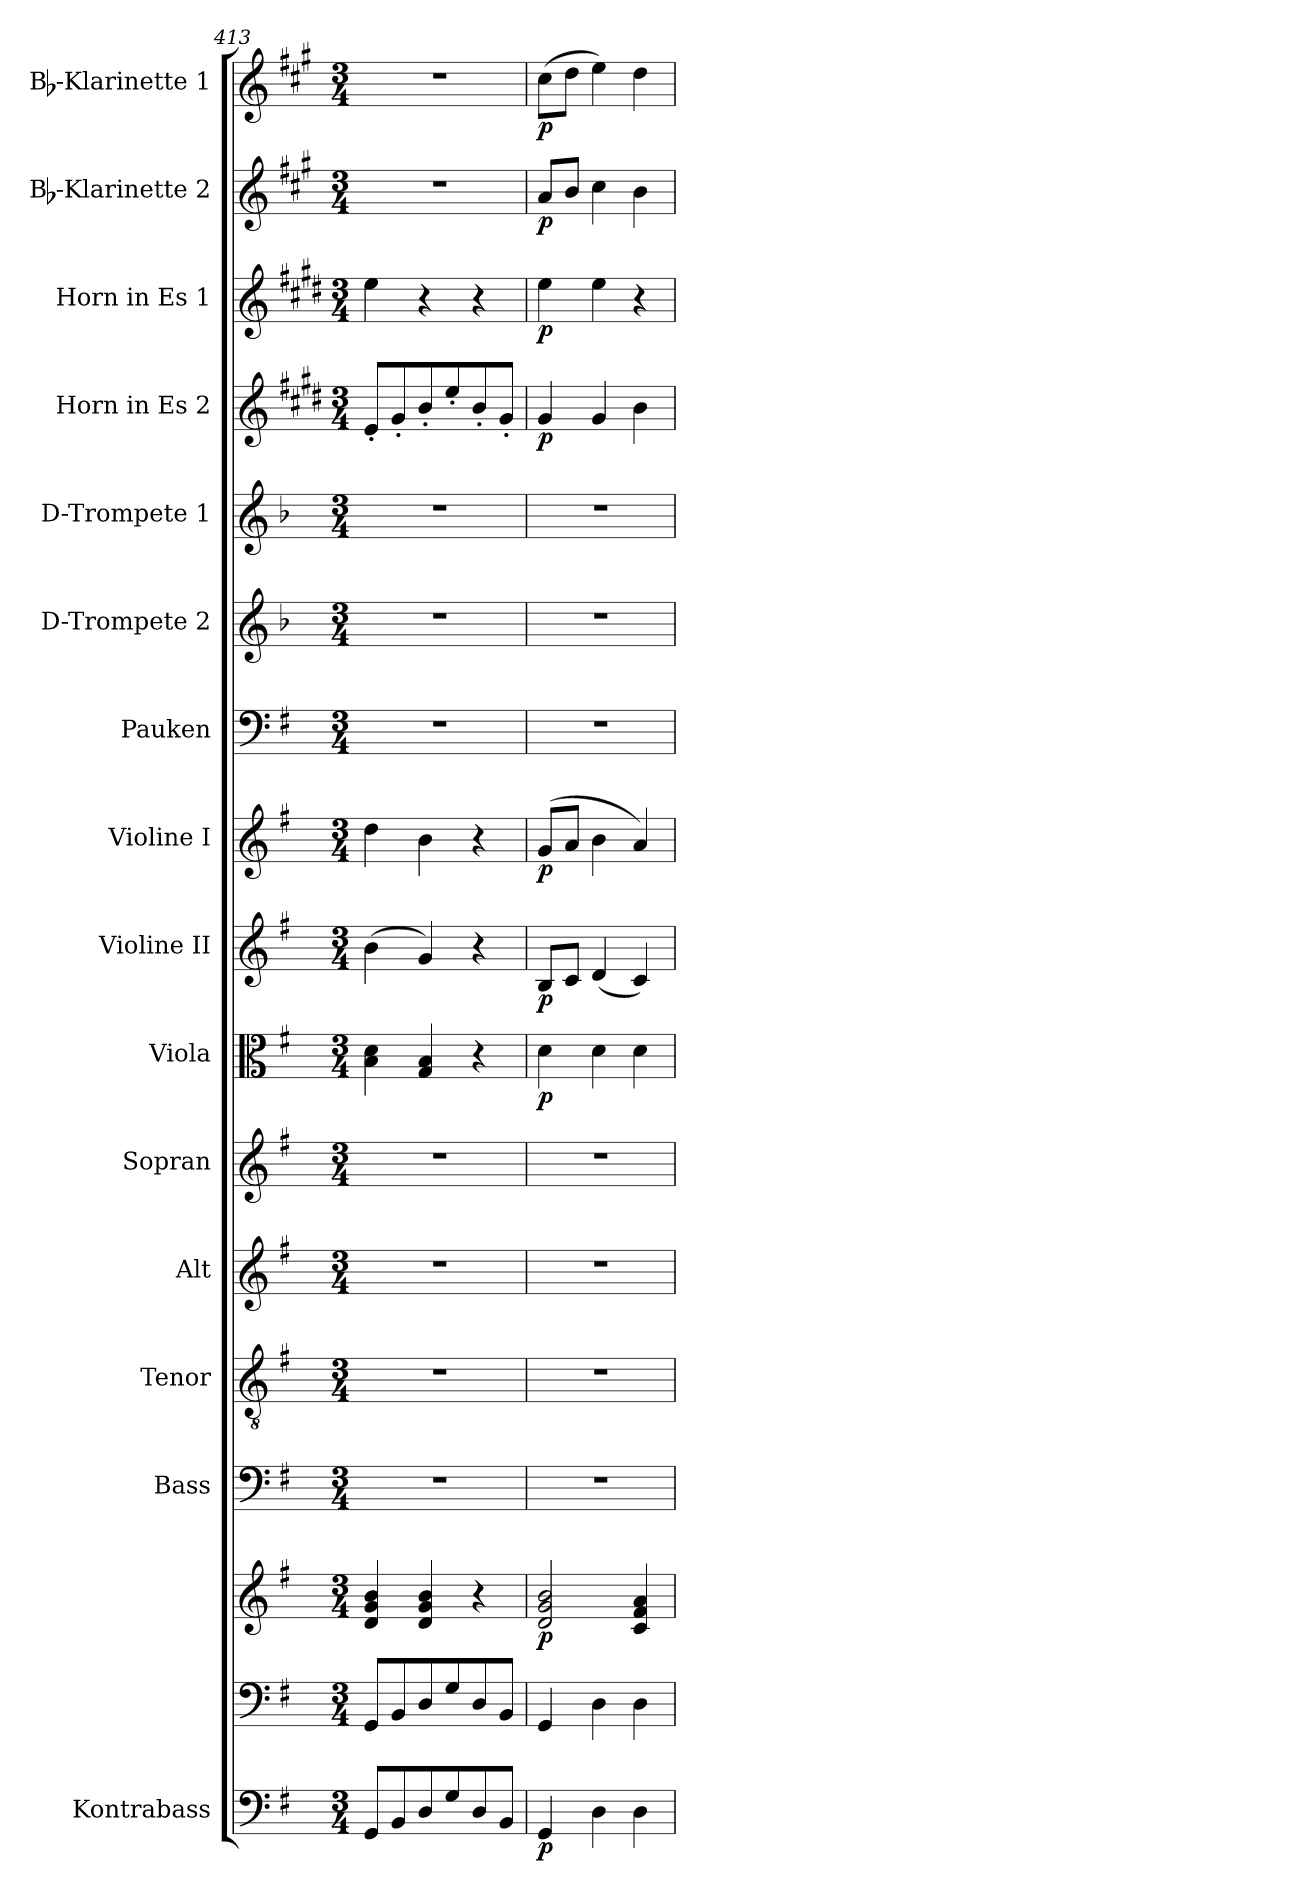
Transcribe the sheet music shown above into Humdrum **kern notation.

**kern	**dynam	**kern	**kern	**dynam	**kern	**kern	**kern	**kern	**kern	**dynam	**kern	**dynam	**kern	**dynam	**kern	**kern	**kern	**kern	**dynam	**kern	**dynam	**kern	**dynam	**kern	**dynam
*part16	*part16	*part15	*part15	*part15	*part14	*part13	*part12	*part11	*part10	*part10	*part9	*part9	*part8	*part8	*part7	*part6	*part5	*part4	*part4	*part3	*part3	*part2	*part2	*part1	*part1
*staff17	*staff17	*staff16	*staff15	*staff15/16	*staff14	*staff13	*staff12	*staff11	*staff10	*staff10	*staff9	*staff9	*staff8	*staff8	*staff7	*staff6	*staff5	*staff4	*staff4	*staff3	*staff3	*staff2	*staff2	*staff1	*staff1
*I"Kontrabass	*	*	*	*	*I"Bass	*I"Tenor	*I"Alt	*I"Sopran	*I"Viola	*	*I"Violine II	*	*I"Violine I	*	*I"Pauken	*I"D-Trompete 2	*I"D-Trompete 1	*I"Horn in Es 2	*	*I"Horn in Es 1	*	*I"Bb-Klarinette 2	*	*I"Bb-Klarinette 1	*
*I'Kb.	*	*	*	*	*I'B.	*I'T.	*I'A.	*I'S.	*I'Vla.	*	*I'Vl. II	*	*I'Vl. I	*	*I'Pk.	*I'D Trp. 2	*I'D Trp. 1	*	*	*	*	*I'Bb Kl. 2	*	*I'Bb Kl. 1	*
*clefF4	*	*clefF4	*clefG2	*	*clefF4	*clefGv2	*clefG2	*clefG2	*clefC3	*	*clefG2	*	*clefG2	*	*clefF4	*clefG2	*clefG2	*clefG2	*	*clefG2	*	*clefG2	*	*clefG2	*
*ITrd7c12	*	*	*	*	*	*	*	*	*	*	*	*	*	*	*	*ITrd-1c-2	*ITrd-1c-2	*ITrd5c9	*	*ITrd5c9	*	*ITrd1c2	*	*ITrd1c2	*
*k[f#]	*	*k[f#]	*k[f#]	*	*k[f#]	*k[f#]	*k[f#]	*k[f#]	*k[f#]	*	*k[f#]	*	*k[f#]	*	*k[f#]	*k[f#]	*k[f#]	*k[f#]	*	*k[f#]	*	*k[f#]	*	*k[f#]	*
*G:	*	*G:	*G:	*	*G:	*G:	*G:	*G:	*G:	*	*G:	*	*G:	*	*G:	*G:	*G:	*G:	*	*G:	*	*G:	*	*G:	*
*M3/4	*	*M3/4	*M3/4	*	*M3/4	*M3/4	*M3/4	*M3/4	*M3/4	*	*M3/4	*	*M3/4	*	*M3/4	*M3/4	*M3/4	*M3/4	*	*M3/4	*	*M3/4	*	*M3/4	*
=413	=413	=413	=413	=413	=413	=413	=413	=413	=413	=413	=413	=413	=413	=413	=413	=413	=413	=413	=413	=413	=413	=413	=413	=413	=413
8GGG/L	.	8GG/L	4d/ 4g/ 4b/	.	2.r	2.r	2.r	2.r	4B\ 4d\	.	(>4b\	.	4dd\	.	2.r	2.r	2.r	8G'</L	.	4g\	.	2.r	.	2.r	.
8BBB/	.	8BB/	.	.	.	.	.	.	.	.	.	.	.	.	.	.	.	8B'</	.	.	.	.	.	.	.
8DD/	.	8D/	4d/ 4g/ 4b/	.	.	.	.	.	4G/ 4B/	.	4g/)	.	4b\	.	.	.	.	8d'</	.	4r	.	.	.	.	.
8GG/	.	8G/	.	.	.	.	.	.	.	.	.	.	.	.	.	.	.	8g'</	.	.	.	.	.	.	.
8DD/	.	8D/	4r	.	.	.	.	.	4r	.	4r	.	4r	.	.	.	.	8d'</	.	4r	.	.	.	.	.
8BBB/J	.	8BB/J	.	.	.	.	.	.	.	.	.	.	.	.	.	.	.	8B'</J	.	.	.	.	.	.	.
=414	=414	=414	=414	=414	=414	=414	=414	=414	=414	=414	=414	=414	=414	=414	=414	=414	=414	=414	=414	=414	=414	=414	=414	=414	=414
!	!LO:DY:b	!	!	!LO:DY:b	!	!	!	!	!	!LO:DY:b	!	!LO:DY:b	!	!LO:DY:b	!	!	!	!	!LO:DY:b	!	!LO:DY:b	!	!LO:DY:b	!	!LO:DY:b
4GGG/	p	4GG/	2d/ 2g/ 2b/	p	2.r	2.r	2.r	2.r	4d\	p	8B/L	p	(>8g/L	p	2.r	2.r	2.r	4B/	p	4g\	p	8g/L	p	(>8b\L	p
.	.	.	.	.	.	.	.	.	.	.	8c/J	.	8a/J	.	.	.	.	.	.	.	.	8a/J	.	8cc\J	.
4DD\	.	4D\	.	.	.	.	.	.	4d\	.	(<4d/	.	4b\	.	.	.	.	4B/	.	4g\	.	4b\	.	4dd\)	.
4DD\	.	4D\	4c/ 4f#/ 4a/	.	.	.	.	.	4d\	.	4c/)	.	4a/)	.	.	.	.	4d\	.	4r	.	4a\	.	4cc\	.
=	=	=	=	=	=	=	=	=	=	=	=	=	=	=	=	=	=	=	=	=	=	=	=	=	=
*-	*-	*-	*-	*-	*-	*-	*-	*-	*-	*-	*-	*-	*-	*-	*-	*-	*-	*-	*-	*-	*-	*-	*-	*-	*-
